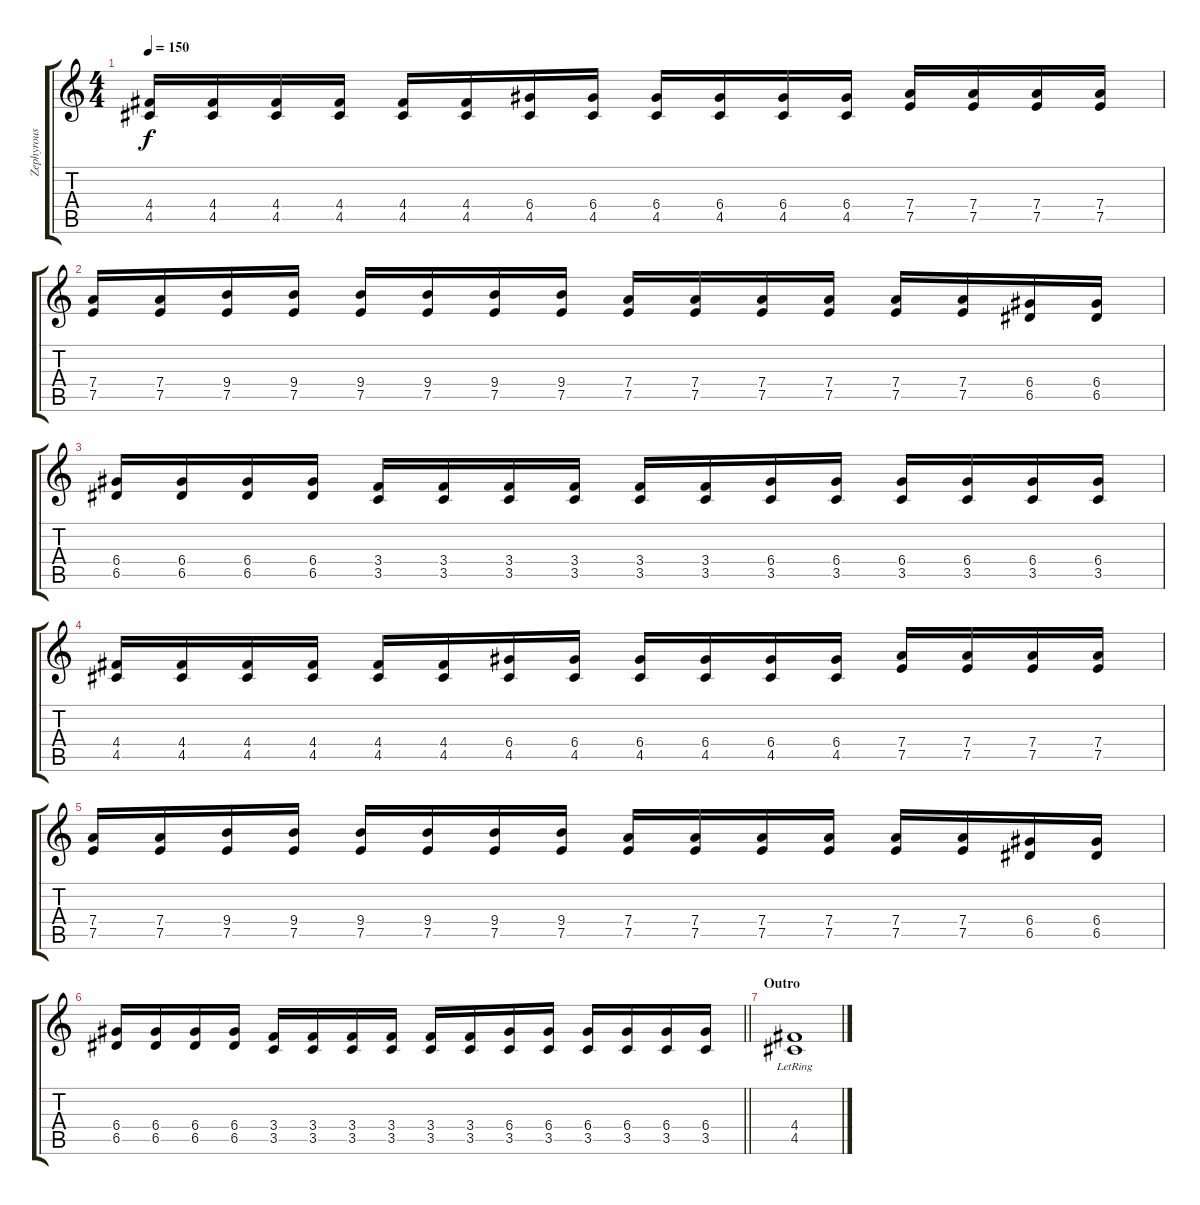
\track ("Zephyrous" "Zephyrous") {instrument overdrivenguitar}
\staff {score tabs}
\tuning (E4 B3 G3 D3 A2 E2) {hide}
\ts (4 4)
\tempo 150
\clef g2
\ks c
(4.4 4.5).16{dy f} (4.4 4.5).16 (4.4 4.5).16 (4.4 4.5).16 (4.4 4.5).16 (4.4 4.5).16 (6.4 4.5).16 (6.4 4.5).16 (6.4 4.5).16 (6.4 4.5).16 (6.4 4.5).16 (6.4 4.5).16 (7.4 7.5).16 (7.4 7.5).16 (7.4 7.5).16 (7.4 7.5).16 |
(7.4 7.5).16 (7.4 7.5).16 (9.4 7.5).16 (9.4 7.5).16 (9.4 7.5).16 (9.4 7.5).16 (9.4 7.5).16 (9.4 7.5).16 (7.4 7.5).16 (7.4 7.5).16 (7.4 7.5).16 (7.4 7.5).16 (7.4 7.5).16 (7.4 7.5).16 (6.4 6.5).16 (6.4 6.5).16 |
(6.4 6.5).16 (6.4 6.5).16 (6.4 6.5).16 (6.4 6.5).16 (3.4 3.5).16 (3.4 3.5).16 (3.4 3.5).16 (3.4 3.5).16 (3.4 3.5).16 (3.4 3.5).16 (6.4 3.5).16 (6.4 3.5).16 (6.4 3.5).16 (6.4 3.5).16 (6.4 3.5).16 (6.4 3.5).16 |
(4.4 4.5).16 (4.4 4.5).16 (4.4 4.5).16 (4.4 4.5).16 (4.4 4.5).16 (4.4 4.5).16 (6.4 4.5).16 (6.4 4.5).16 (6.4 4.5).16 (6.4 4.5).16 (6.4 4.5).16 (6.4 4.5).16 (7.4 7.5).16 (7.4 7.5).16 (7.4 7.5).16 (7.4 7.5).16 |
(7.4 7.5).16 (7.4 7.5).16 (9.4 7.5).16 (9.4 7.5).16 (9.4 7.5).16 (9.4 7.5).16 (9.4 7.5).16 (9.4 7.5).16 (7.4 7.5).16 (7.4 7.5).16 (7.4 7.5).16 (7.4 7.5).16 (7.4 7.5).16 (7.4 7.5).16 (6.4 6.5).16 (6.4 6.5).16 |
\barLineRight lightlight
(6.4 6.5).16 (6.4 6.5).16 (6.4 6.5).16 (6.4 6.5).16 (3.4 3.5).16 (3.4 3.5).16 (3.4 3.5).16 (3.4 3.5).16 (3.4 3.5).16 (3.4 3.5).16 (6.4 3.5).16 (6.4 3.5).16 (6.4 3.5).16 (6.4 3.5).16 (6.4 3.5).16 (6.4 3.5).16 |
\section ("" "Outro")
(4.4{lr} 4.5{lr}).1
